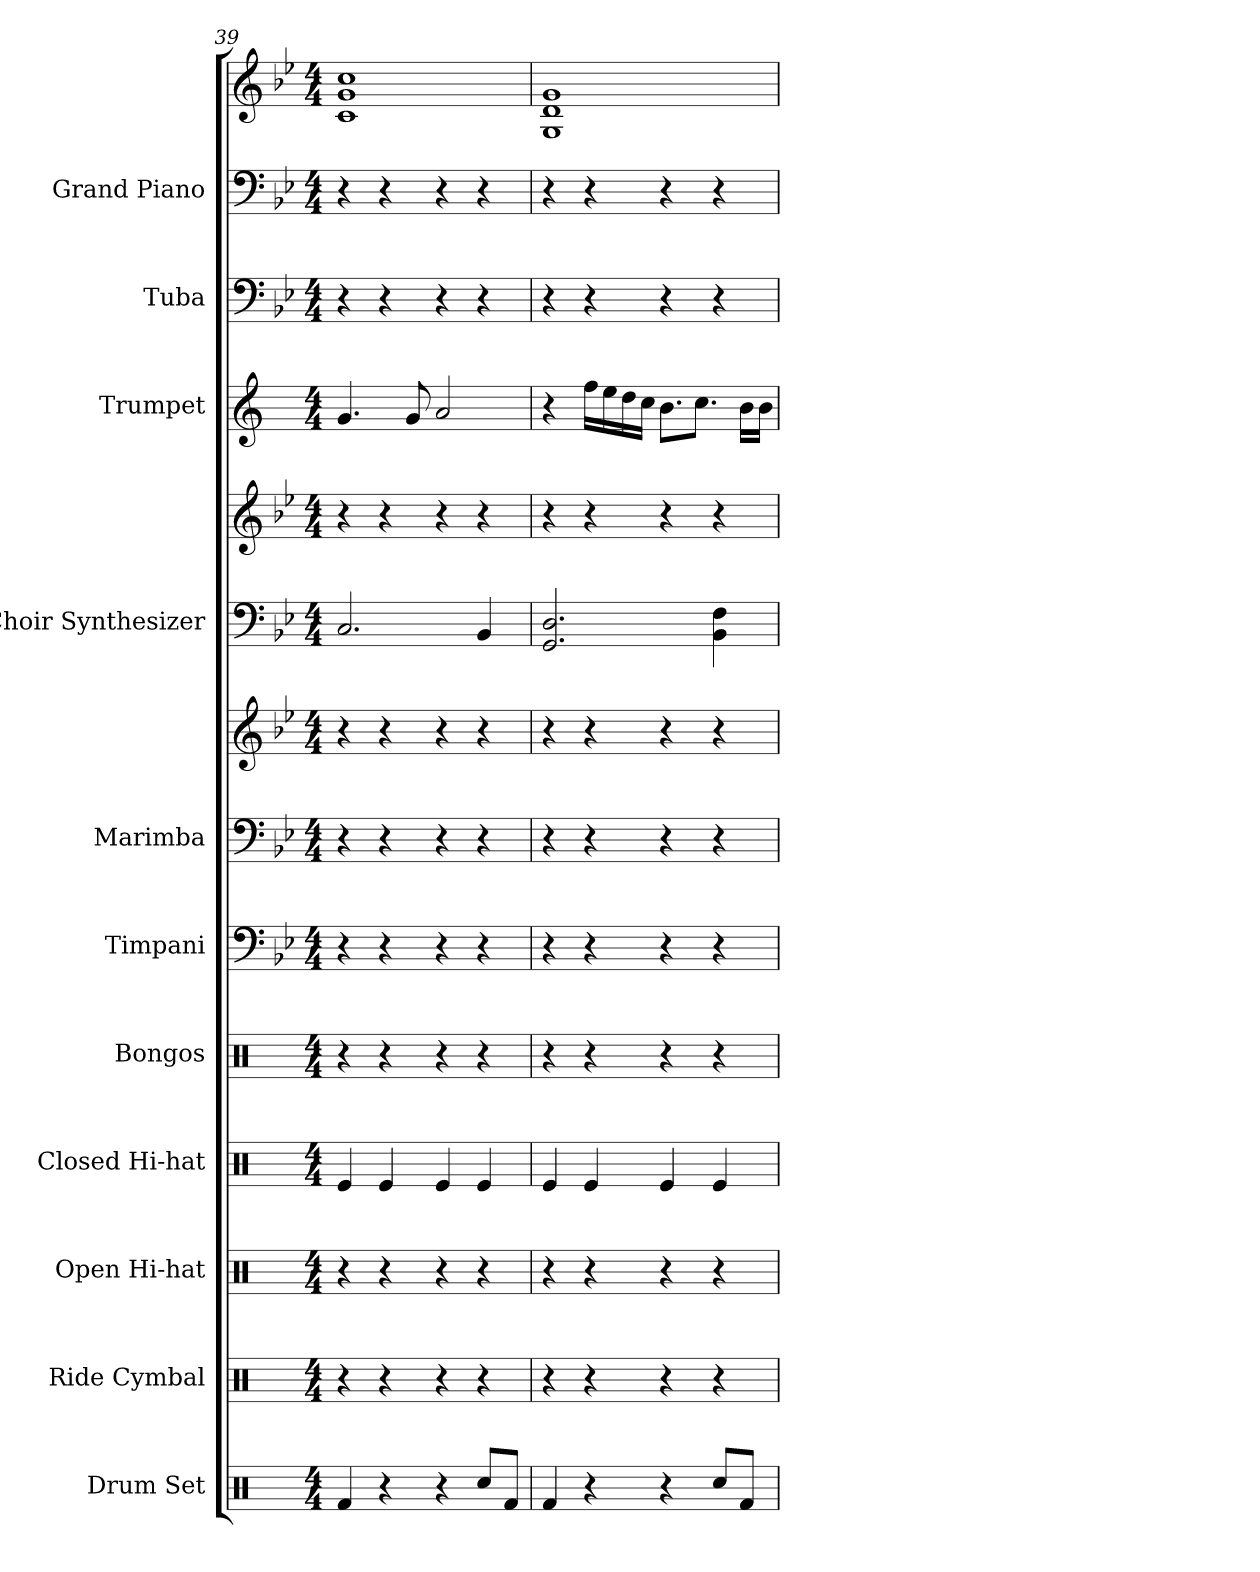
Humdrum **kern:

**kern	**kern	**kern	**kern	**kern	**kern	**kern	**kern	**kern	**kern	**kern	**kern	**kern	**kern
*part11	*part10	*part9	*part8	*part7	*part6	*part5	*part5	*part4	*part4	*part3	*part2	*part1	*part1
*staff14	*staff13	*staff12	*staff11	*staff10	*staff9	*staff8	*staff7	*staff6	*staff5	*staff4	*staff3	*staff2	*staff1
*I"Drum Set	*I"Ride Cymbal	*I"Open Hi-hat	*I"Closed Hi-hat	*I"Bongos	*I"Timpani	*I"Marimba	*	*I"Choir Synthesizer	*	*I"Trumpet	*I"Tuba	*I"Grand Piano	*
*I'Drs.	*I'Ride C.	*I'Op. H-h	*I'Cl. H-h	*	*I'Timp.	*I'Mrm.	*	*I'Synth.	*	*I'Tpt.	*I'Tba.	*I'Pno.	*
*clefX	*clefX	*clefX	*clefX	*clefX	*clefF4	*clefF4	*clefG2	*clefF4	*clefG2	*clefG2	*clefF4	*clefF4	*clefG2
*	*	*	*	*	*	*	*	*	*	*ITrd1c2	*	*	*
*k[]	*k[]	*k[]	*k[]	*k[]	*k[b-e-]	*k[b-e-]	*k[b-e-]	*k[b-e-]	*k[b-e-]	*k[b-e-]	*k[b-e-]	*k[b-e-]	*k[b-e-]
*M4/4	*M4/4	*M4/4	*M4/4	*M4/4	*M4/4	*M4/4	*M4/4	*M4/4	*M4/4	*M4/4	*M4/4	*M4/4	*M4/4
=39	=39	=39	=39	=39	=39	=39	=39	=39	=39	=39	=39	=39	=39
4Rf	4r	4r	4Re	4r	4r	4r	4r	2.C	4r	4.f	4r	4r	1cc 1g 1c
4r	4r	4r	4Re	4r	4r	4r	4r	.	4r	.	4r	4r	.
.	.	.	.	.	.	.	.	.	.	8f	.	.	.
4r	4r	4r	4Re	4r	4r	4r	4r	.	4r	2g	4r	4r	.
8RccL	4r	4r	4Re	4r	4r	4r	4r	4BB-	4r	.	4r	4r	.
8RfJ	.	.	.	.	.	.	.	.	.	.	.	.	.
=40	=40	=40	=40	=40	=40	=40	=40	=40	=40	=40	=40	=40	=40
4Rf	4r	4r	4Re	4r	4r	4r	4r	2.D 2.GG	4r	4r	4r	4r	1G 1d 1g
4r	4r	4r	4Re	4r	4r	4r	4r	.	4r	16ee-LL	4r	4r	.
.	.	.	.	.	.	.	.	.	.	16dd	.	.	.
.	.	.	.	.	.	.	.	.	.	16cc	.	.	.
.	.	.	.	.	.	.	.	.	.	16b-JJ	.	.	.
4r	4r	4r	4Re	4r	4r	4r	4r	.	4r	8.aL	4r	4r	.
.	.	.	.	.	.	.	.	.	.	8.b-J	.	.	.
8RccL	4r	4r	4Re	4r	4r	4r	4r	4F 4BB-	4r	.	4r	4r	.
8RfJ	.	.	.	.	.	.	.	.	.	16aLL	.	.	.
.	.	.	.	.	.	.	.	.	.	16aJJ	.	.	.
=	=	=	=	=	=	=	=	=	=	=	=	=	=
*-	*-	*-	*-	*-	*-	*-	*-	*-	*-	*-	*-	*-	*-
